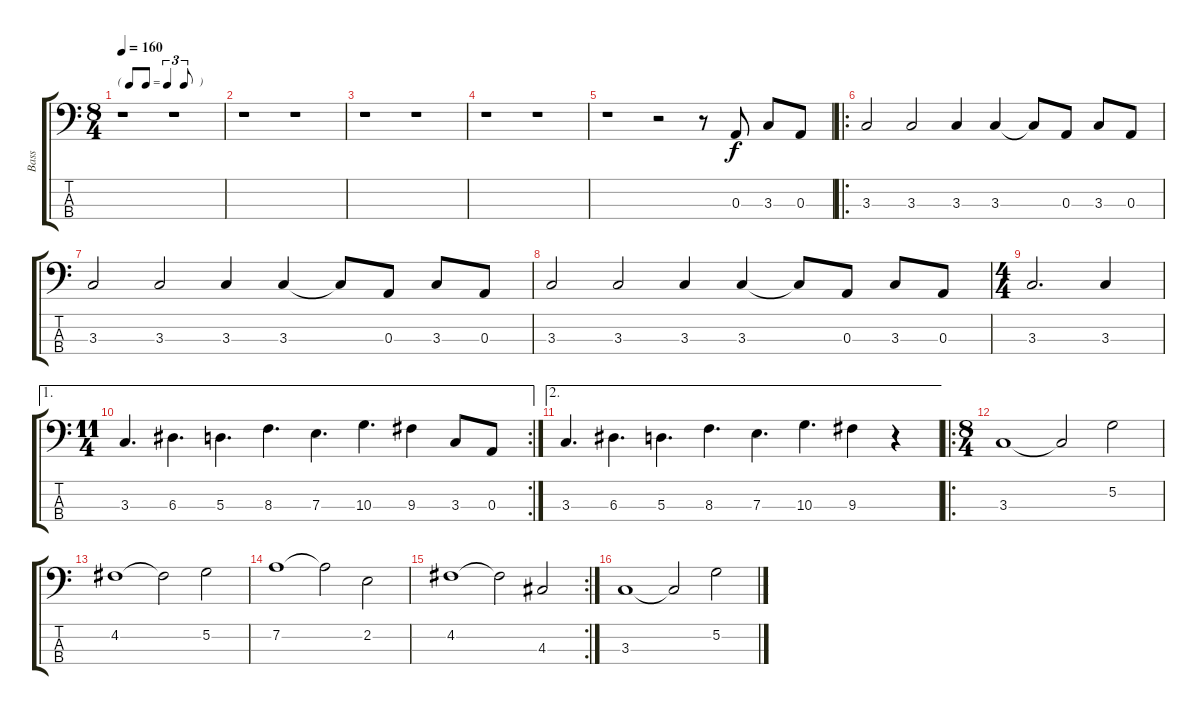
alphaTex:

\track ("Bass" "Bass") {instrument electricbasspick}
\staff {score tabs}
\tuning (G2 D2 A1 E1) {hide}
\ts (8 4)
\tf triplet8th
\tempo 160
\clef f4
\ks c
r.1{dy f instrument electricbasspick} r.1 |
r.1 r.1 |
r.1 r.1 |
r.1 r.1 |
r.1 r.2 r.8 0.3.8 3.3.8 0.3.8 |
\ro
3.3.2 3.3.2 3.3.4 3.3.4 3.3{t}.8 0.3.8 3.3.8 0.3.8 |
3.3.2 3.3.2 3.3.4 3.3.4 3.3{t}.8 0.3.8 3.3.8 0.3.8 |
3.3.2 3.3.2 3.3.4 3.3.4 3.3{t}.8 0.3.8 3.3.8 0.3.8 |
\ts (4 4)
3.3.2{d} 3.3.4 |
\ae 1
\rc 2
\ts (11 4)
3.3.4{d} 6.3.4{d} 5.3.4{d} 8.3.4{d} 7.3.4{d} 10.3.4{d} 9.3.4 3.3.8 0.3.8 |
\ae 2
3.3.4{d} 6.3.4{d} 5.3.4{d} 8.3.4{d} 7.3.4{d} 10.3.4{d} 9.3.4 r.4 |
\ro
\ts (8 4)
3.3.1 3.3{t}.2 5.2.2 |
4.2.1 4.2{t}.2 5.2.2 |
7.2.1 7.2{t}.2 2.2.2 |
\rc 2
4.2.1 4.2{t}.2 4.3.2 |
3.3.1 3.3{t}.2 5.2.2
